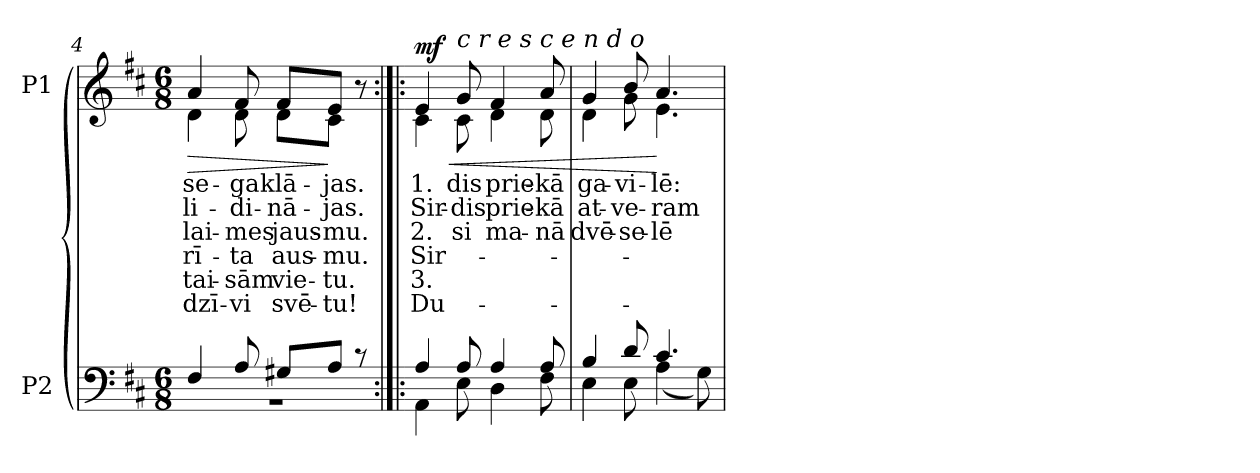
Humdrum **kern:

**kern	**kern	**text	**text	**text	**text	**text	**text	**dynam
*part2	*part1	*part1	*part1	*part1	*part1	*part1	*part1	*part1
*staff2	*staff1	*staff1	*staff1	*staff1	*staff1	*staff1	*staff1	*staff1
*I"P2	*I"P1	*	*	*	*	*	*	*
*clefF4	*clefG2	*	*	*	*	*	*	*
*k[f#c#]	*k[f#c#]	*	*	*	*	*	*	*
*D:	*D:	*	*	*	*	*	*	*
*M6/8	*M6/8	*	*	*	*	*	*	*
=4	=4	=4	=4	=4	=4	=4	=4	=4
*^	*	*	*	*	*	*	*	*
!	!LO:N:vis=1	!	!	!	!	!	!	!	!
*	*	*^	*	*	*	*	*	*	*
!	!	!	!	!LO:LY:b:color=#000000	!LO:LY:b:color=#000000	!LO:LY:b:color=#000000	!LO:LY:b:color=#000000	!LO:LY:b:color=#000000	!LO:LY:b:color=#000000	!LO:HP:b
4F#i/	2.r	4ai/	4di\	se-	li-	lai-	rī-	tai-	dzī-	>
!	!	!	!	!LO:LY:b:color=#000000	!LO:LY:b:color=#000000	!LO:LY:b:color=#000000	!LO:LY:b:color=#000000	!LO:LY:b:color=#000000	!LO:LY:b:color=#000000	!
8Ai/	.	8f#i/	8di\	-ga	-di-	-mes	-ta	-sām	-vi	.
!	!	!	!	!LO:LY:b:color=#000000	!LO:LY:b:color=#000000	!LO:LY:b:color=#000000	!LO:LY:b:color=#000000	!LO:LY:b:color=#000000	!LO:LY:b:color=#000000	!
8G#Xi/L	.	8f#i/L	8di\L	klā-	-nā-	jaus-	aus-	vie-	svē-	.
!	!	!	!	!LO:LY:b:color=#000000	!LO:LY:b:color=#000000	!LO:LY:b:color=#000000	!LO:LY:b:color=#000000	!LO:LY:b:color=#000000	!LO:LY:b:color=#000000	!
8Ai/J	.	8ei/J	8c#i\J	-jas.	-jas.	-mu.	-mu.	-tu.	-tu!	]
8r	.	8r	8ryy	.	.	.	.	.	.	.
!!LO:LB:g=z	!!
=5:|!|:	=5:|!|:	=5:|!|:	=5:|!|:	=5:|!|:	=5:|!|:	=5:|!|:	=5:|!|:	=5:|!|:	=5:|!|:	=5:|!|:
!	!	!	!	!LO:LY:b:color=#000000	!LO:LY:b:color=#000000	!LO:LY:b:color=#000000	!LO:LY:b:color=#000000	!LO:LY:b:color=#000000	!LO:LY:b:color=#000000	!LO:HP:b
4Ai/	4AAi\	4ei/	4c#i\	1.	Sir-	2.	Sir-	3.	Du-	< mf
!	!	!LO:TX:a:i:t=c r e s c e n d o	!	!	!	!	!	!	!	!
!	!	!	!	!LO:LY:b:color=#000000	!LO:LY:b:color=#000000	!LO:LY:b:color=#000000	!	!	!	!
8Ai/	8Ei\	8gi/	8c#i\	-dis	-dis	-si	.	.	.	.
!	!	!	!	!LO:LY:b:color=#000000	!LO:LY:b:color=#000000	!LO:LY:b:color=#000000	!	!	!	!
4Ai/	4Di\	4f#i/	4di\	prie-	prie-	ma-	.	.	.	.
!	!	!	!	!LO:LY:b:color=#000000	!LO:LY:b:color=#000000	!LO:LY:b:color=#000000	!	!	!	!
8Ai/	8F#i\	8ai/	8di\	-kā	-kā	-nā	.	.	.	.
=6	=6	=6	=6	=6	=6	=6	=6	=6	=6	=6
!	!	!	!	!LO:LY:b:color=#000000	!LO:LY:b:color=#000000	!LO:LY:b:color=#000000	!	!	!	!
4Bi/	4Ei\	4gi/	4di\	ga-	at-	dvē-	.	.	.	.
!	!	!	!	!LO:LY:b:color=#000000	!LO:LY:b:color=#000000	!LO:LY:b:color=#000000	!	!	!	!
8di/	8Ei\	8bi/	8gi\	-vi-	-ve-	-se-	.	.	.	.
!	!	!	!	!LO:LY:b:color=#000000	!LO:LY:b:color=#000000	!LO:LY:b:color=#000000	!	!	!	!
4.c#i/	(4Ai\	4.ai/	4.ei\	-lē:	-ram	-lē	.	.	.	[
.	8Gi\)	.	.	.	.	.	.	.	.	.
*v	*v	*	*	*	*	*	*	*	*	*
*	*v	*v	*	*	*	*	*	*	*
=	=	=	=	=	=	=	=	=
*-	*-	*-	*-	*-	*-	*-	*-	*-
